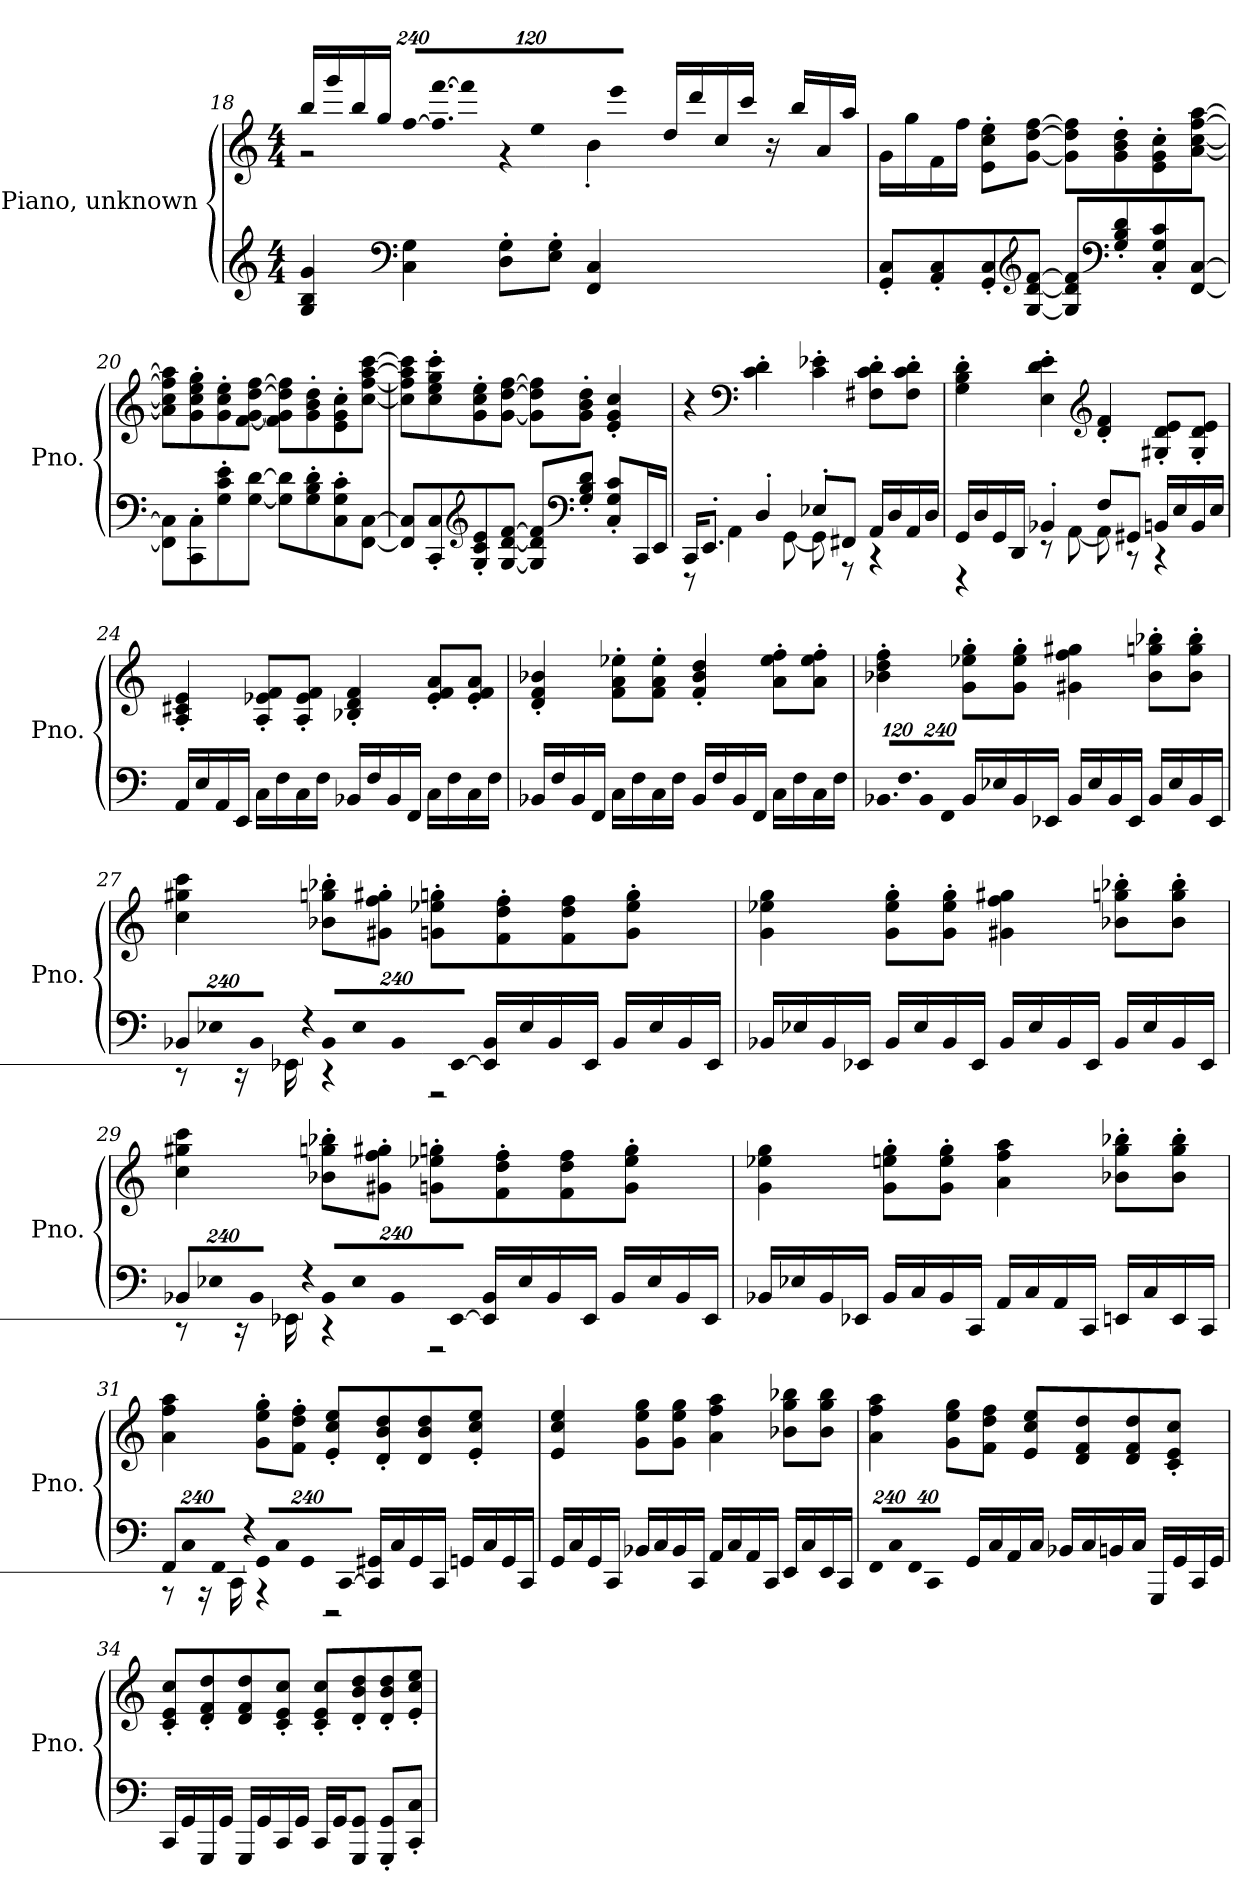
**kern	**kern
*part1	*part1
*staff2	*staff1
*I"Piano, unknown	*
*I'Pno.	*
!!LO:LB:g=z
*clefG2	*clefG2
*k[]	*k[]
*M4/4	*M4/4
=18	=18
*	*^
4G/ 4B/ 4g/	16bb/LL	2r
.	16ggg/	.
.	16bb/	.
.	16gg/JJ	.
*clefF4	*	*
*	*Xbrackettup	*
!	!LO:N:vis=16	!
4C\ 4G\	[1920%137ff/LL	.
!	!LO:N:vis=32.	!
.	1920%103ff/] [1920%103fff/L	.
!	!LO:N:vis=64	!
.	960%17fff/K]	.
!	!LO:N:vis=32	!
.	640%23ee/J	.
!	!LO:N:vis=16	!
.	1920%137eee/JJ	.
8D\' 8G\'L	16dd/LL	4r
.	16ddd/	.
8E\' 8G\'J	16cc/	.
.	16ccc/JJ	.
4FF/ 4C/	16r	4b'\
.	16bb/LL	.
.	16a/	.
.	16aa/JJ	.
*	*v	*v
=19	=19
8GG/' 8C/'L	16g\LL
.	16gg\
8AA/' 8C/'	16f\
.	16ff\JJ
8GG/' 8C/'	8e\' 8cc\' 8ee\'L
*clefG2	*
[8G/ [8d/ [8f/J	[8g\ [8dd\ [8ff\J
8G/] 8d/] 8f/]L	8g\] 8dd\] 8ff\]L
*clefF4	*
8G/' 8B/' 8d/'	8g\' 8b\' 8dd\'
8C/' 8G/' 8c/'	8e\' 8g\' 8cc\'
[8FF/ [8C/J	[8a\ [8cc\ [8ff\ [8aa\J
!!LO:LB:g=z
=20	=20
8FF\] 8C\]L	8a\] 8cc\] 8ff\] 8aa\]L
8CC\' 8C\'	8g\' 8cc\' 8ee\' 8gg\'
8G\' 8c\' 8e\'	8g\' 8cc\' 8ee\'
[8G\ [8d\J	[8f\ [8g\ [8dd\ [8ff\J
8G\] 8d\]L	8f\] 8g\] 8dd\] 8ff\]L
8G\' 8B\' 8d\'	8g\' 8b\' 8dd\'
8C\' 8G\' 8c\'	8e\' 8g\' 8cc\'
[8FF\ [8C\J	[8cc\ [8ff\ [8aa\ [8ccc\J
=21	=21
8FF/] 8C/]L	8cc\] 8ff\] 8aa\] 8ccc\]L
8CC/' 8C/'	8cc\' 8ee\' 8gg\' 8ccc\'
*clefG2	*
8G/' 8c/' 8e/'	8g\' 8cc\' 8ee\'
[8G/ [8d/ [8f/J	[8g\ [8dd\ [8ff\J
8G/] 8d/] 8f/]L	8g\] 8dd\] 8ff\]L
*clefF4	*
8G/' 8B/' 8d/'J	8g\' 8b\' 8dd\'J
8C/' 8G/' 8c/'L	4e/' 4g/' 4cc/'
16CC/L	.
16EE/JJ	.
=22	=22
*^	*
16CC/KL	8r	4r
8.EE'/J	.	.
.	4AA\	.
*	*	*clefF4
4D'/	.	4c\' 4d\'
.	[8GG\	.
8E-X'/L	8GG\]	4c\' 4e-X\'
8FF#X/J	8r	.
16AA/LL	4r	8F#X\' 8c\' 8d\'L
16D/	.	.
16AA/	.	8F#\' 8c\' 8d\'J
16D/JJ	.	.
!!LO:LB:g=z
=23	=23	=23
16GG/LL	4r	4G\' 4B\' 4d\'
16D/	.	.
16GG/	.	.
16DD/JJ	.	.
4BB-X'/	8r	4E\' 4d\' 4e\'
.	[8AA\	.
*	*	*clefG2
8F/L	8AA\]	4d/' 4f/'
8GG#X/J	8r	.
16BBn/LL	4r	8G#X/' 8d/' 8e/'L
16E/	.	.
16BB/	.	8G#/' 8d/' 8e/'J
16E/JJ	.	.
*v	*v	*
=24	=24
16AA/LL	4A/' 4c#X/' 4e/'
16E/	.
16AA/	.
16EE/JJ	.
16C\LL	8A/' 8e-X/' 8f/'L
16F\	.
16C\	8A/' 8e-/' 8f/'J
16F\JJ	.
16BB-X/LL	4B-X/' 4d/' 4f/'
16F/	.
16BB-/	.
16FF/JJ	.
16C\LL	8e-/' 8f/' 8a/'L
16F\	.
16C\	8e-/' 8f/' 8a/'J
16F\JJ	.
=25	=25
16BB-X/LL	4d/' 4f/' 4b-X/'
16F/	.
16BB-/	.
16FF/JJ	.
16C\LL	8f\' 8a\' 8ee-X\'L
16F\	.
16C\	8f\' 8a\' 8ee-\'J
16F\JJ	.
16BB-/LL	4f/' 4b-/' 4dd/'
16F/	.
16BB-/	.
16FF/JJ	.
16C\LL	8a\' 8ee-\' 8ff\'L
16F\	.
16C\	8a\' 8ee-\' 8ff\'J
16F\JJ	.
!!LO:LB:g=z
=26	=26
*Xbrackettup	*
!LO:N:vis=32.	!
1920%103BB-X/LLL	4b-X\' 4dd\' 4ff\'
!LO:N:vis=32.	!
1920%103F/J	.
!LO:N:vis=16	!
1920%137BB-/	.
!LO:N:vis=16	!
1920%137FF/JJ	.
16BB-/LL	8g\' 8ee-X\' 8gg\'L
16E-X/	.
16BB-/	8g\' 8ee-\' 8gg\'J
16EE-X/JJ	.
16BB-/LL	4g#X\ 4ff\ 4gg#X\
16E-/	.
16BB-/	.
16EE-/JJ	.
16BB-/LL	8b-\' 8ggn\' 8bb-X\'L
16E-/	.
16BB-/	8b-\' 8gg\' 8bb-\'J
16EE-/JJ	.
=27	=27
*brackettup	*
!LO:N:vis=16	!
*^	*
1920%137BB-X/LL	8r	4cc\ 4gg#X\ 4ccc\
!LO:N:vis=16	!	!
1920%137E-X/	.	.
.	16r	.
!LO:N:vis=16	!	!
1920%137BB-/JJ	.	.
.	16EE-X\	.
!LO:N:vis=32	!	!
640%23r	.	.
!LO:N:vis=16	!	!
1920%137BB-/LL	4r	8b-X\' 8ggn\' 8bb-X\'L
!LO:N:vis=16	!	!
1920%137E-/	.	.
.	.	8g#X\' 8ff\' 8gg#X\'J
!LO:N:vis=32	!	!
640%23BB-/K	.	.
!LO:N:vis=16	!	!
[1920%137EE-/JJ	.	.
16EE-/] 16BB-/LL	2r	8gn\' 8ee-X\' 8ggn\'L
16E-/	.	.
16BB-/	.	8f\' 8dd\' 8ff\'
16EE-/JJ	.	.
16BB-/LL	.	8f\ 8dd\ 8ff\
16E-/	.	.
16BB-/	.	8g\' 8ee-\' 8gg\'J
16EE-/JJ	.	.
*v	*v	*
!!LO:LB:g=z
=28	=28
16BB-X/LL	4g\ 4ee-X\ 4gg\
16E-X/	.
16BB-/	.
16EE-X/JJ	.
16BB-/LL	8g\' 8ee-\' 8gg\'L
16E-/	.
16BB-/	8g\' 8ee-\' 8gg\'J
16EE-/JJ	.
16BB-/LL	4g#X\ 4ff\ 4gg#X\
16E-/	.
16BB-/	.
16EE-/JJ	.
16BB-/LL	8b-X\' 8ggn\' 8bb-X\'L
16E-/	.
16BB-/	8b-\' 8gg\' 8bb-\'J
16EE-/JJ	.
=29	=29
!LO:N:vis=16	!
*^	*
1920%137BB-X/LL	8r	4cc\ 4gg#X\ 4ccc\
!LO:N:vis=16	!	!
1920%137E-X/	.	.
.	16r	.
!LO:N:vis=16	!	!
1920%137BB-/JJ	.	.
.	16EE-X\	.
!LO:N:vis=32	!	!
640%23r	.	.
!LO:N:vis=16	!	!
1920%137BB-/LL	4r	8b-X\' 8ggn\' 8bb-X\'L
!LO:N:vis=16	!	!
1920%137E-/	.	.
.	.	8g#X\' 8ff\' 8gg#X\'J
!LO:N:vis=32	!	!
640%23BB-/K	.	.
!LO:N:vis=16	!	!
[1920%137EE-/JJ	.	.
16EE-/] 16BB-/LL	2r	8gn\' 8ee-X\' 8ggn\'L
16E-/	.	.
16BB-/	.	8f\' 8dd\' 8ff\'
16EE-/JJ	.	.
16BB-/LL	.	8f\ 8dd\ 8ff\
16E-/	.	.
16BB-/	.	8g\' 8ee-\' 8gg\'J
16EE-/JJ	.	.
*v	*v	*
!!LO:PB:g=z
=30	=30
16BB-X/LL	4g\ 4ee-X\ 4gg\
16E-X/	.
16BB-/	.
16EE-X/JJ	.
16BB-/LL	8g\' 8een\' 8gg\'L
16C/	.
16BB-/	8g\' 8ee\' 8gg\'J
16CC/JJ	.
16AA/LL	4a\ 4ff\ 4aa\
16C/	.
16AA/	.
16CC/JJ	.
16EEn/LL	8b-X\' 8gg\' 8bb-X\'L
16C/	.
16EE/	8b-\' 8gg\' 8bb-\'J
16CC/JJ	.
=31	=31
!LO:N:vis=16	!
*^	*
1920%137FF/LL	8r	4a\ 4ff\ 4aa\
!LO:N:vis=16	!	!
1920%137C/	.	.
.	16r	.
!LO:N:vis=16	!	!
1920%137FF/JJ	.	.
.	16CC\	.
!LO:N:vis=32	!	!
640%23r	.	.
!LO:N:vis=16	!	!
1920%137GG/LL	4r	8g\' 8ee\' 8gg\'L
!LO:N:vis=16	!	!
1920%137C/	.	.
.	.	8f\' 8dd\' 8ff\'J
!LO:N:vis=32	!	!
640%23GG/K	.	.
!LO:N:vis=16	!	!
[1920%137CC/JJ	.	.
16CC/] 16GG#X/LL	2r	8e/' 8cc/' 8ee/'L
16C/	.	.
16GG#/	.	8d/' 8b/' 8dd/'
16CC/JJ	.	.
16GGn/LL	.	8d/ 8b/ 8dd/
16C/	.	.
16GG/	.	8e/' 8cc/' 8ee/'J
16CC/JJ	.	.
*v	*v	*
!!LO:LB:g=z
=32	=32
16GG/LL	4e/ 4cc/ 4ee/
16C/	.
16GG/	.
16CC/JJ	.
16BB-X/LL	8g\ 8ee\ 8gg\L
16C/	.
16BB-/	8g\ 8ee\ 8gg\J
16CC/JJ	.
16AA/LL	4a\ 4ff\ 4aa\
16C/	.
16AA/	.
16CC/JJ	.
16EE/LL	8b-X\ 8gg\ 8bb-X\L
16C/	.
16EE/	8b-\ 8gg\ 8bb-\J
16CC/JJ	.
=33	=33
*Xbrackettup	*
!LO:N:vis=16	!
1920%137FF/LL	4a\ 4ff\ 4aa\
!LO:N:vis=16	!
1920%137C/	.
!LO:N:vis=32	!
640%23FF/K	.
!LO:N:vis=16	!
1920%137CC/JJ	.
16GG/LL	8g\ 8ee\ 8gg\L
16C/	.
16AA/	8f\ 8dd\ 8ff\J
16C/JJ	.
16BB-X/LL	8e/ 8cc/ 8ee/L
16C/	.
16BBn/	8d/ 8f/ 8dd/
16C/JJ	.
16GGG/LL	8d/ 8f/ 8dd/
16GG/	.
16CC/	8c/' 8e/' 8cc/'J
16GG/JJ	.
!!LO:LB:g=z
=34	=34
16CC/LL	8c/' 8e/' 8cc/'L
16GG/	.
16GGG/	8d/' 8f/' 8dd/'
16GG/JJ	.
16GGG/LL	8d/ 8f/ 8dd/
16GG/	.
16CC/	8c/' 8e/' 8cc/'J
16GG/JJ	.
16CC/LL	8c/' 8e/' 8cc/'L
16GG/J	.
8GGG/ 8GG/J	8d/' 8b/' 8dd/'
8GGG/' 8GG/'L	8d/' 8b/' 8dd/'
8CC/' 8C/'J	8e/' 8cc/' 8ee/'J
=	=
*-	*-
